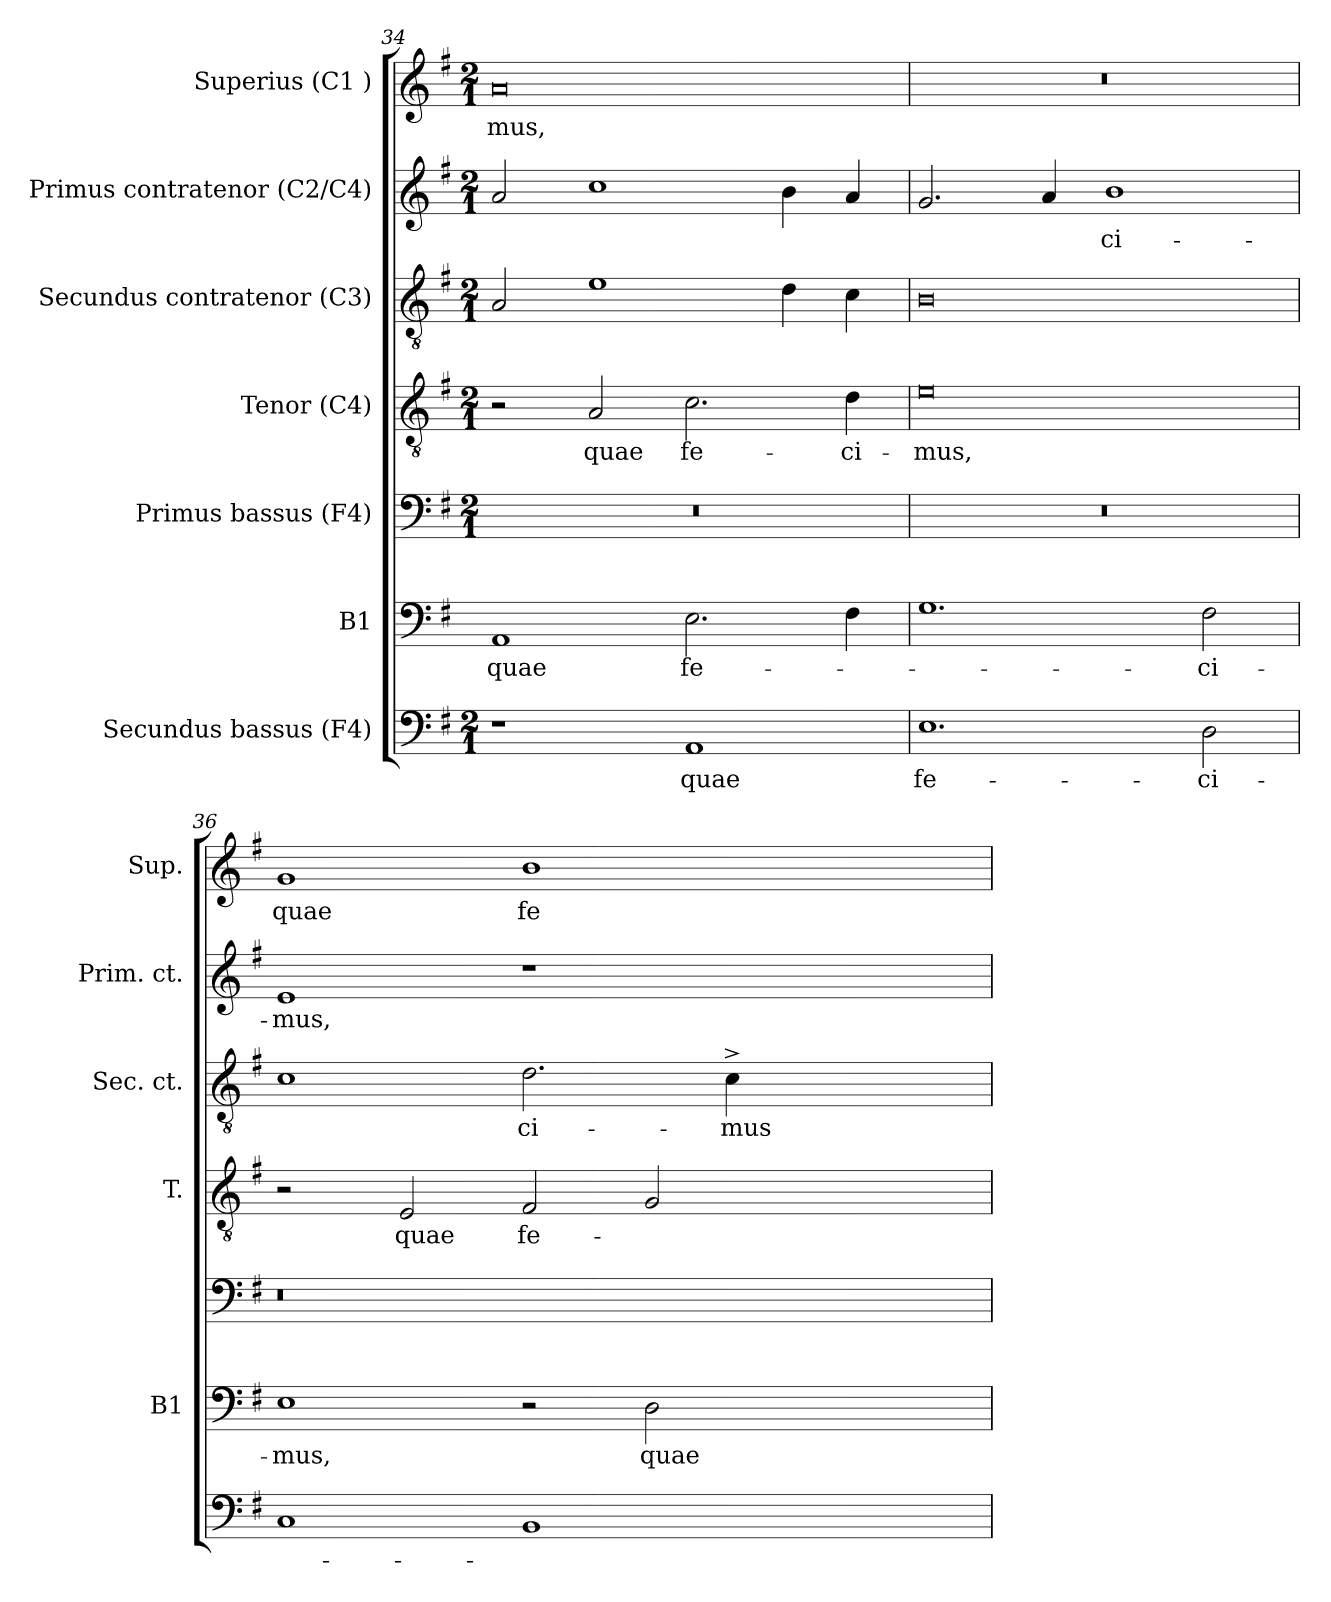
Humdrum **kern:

**kern	**text	**kern	**text	**kern	**kern	**text	**kern	**text	**kern	**text	**kern	**text
*part7	*part7	*part6	*part6	*part5	*part4	*part4	*part3	*part3	*part2	*part2	*part1	*part1
*staff7	*staff7	*staff6	*staff6	*staff5	*staff4	*staff4	*staff3	*staff3	*staff2	*staff2	*staff1	*staff1
*I"Secundus bassus (F4)	*	*I"B1	*	*I"Primus bassus (F4)	*I"Tenor (C4)	*	*I"Secundus contratenor (C3)	*	*I"Primus contratenor (C2/C4)	*	*I"Superius (C1 )	*
*	*	*I'B1	*	*	*I'T.	*	*I'Sec. ct.	*	*I'Prim. ct.	*	*I'Sup.	*
!!LO:LB:g=z
*clefF4	*	*clefF4	*	*clefF4	*clefGv2	*	*clefGv2	*	*clefG2	*	*clefG2	*
*k[f#]	*	*k[f#]	*	*k[f#]	*k[f#]	*	*k[f#]	*	*k[f#]	*	*k[f#]	*
*G:	*	*G:	*	*G:	*G:	*	*G:	*	*G:	*	*G:	*
*M2/1	*	*	*	*M2/1	*M2/1	*	*M2/1	*	*M2/1	*	*M2/1	*
=34	=34	=34	=34	=34	=34	=34	=34	=34	=34	=34	=34	=34
!	!	!	!LO:LY:b:cj	!	!	!	!	!	!	!	!	!LO:LY:b:cj
1r	.	1AA	quae	0r	2r	.	2A/	.	2a/	.	0a	-mus,
!	!	!	!	!	!	!LO:LY:b:cj	!	!	!	!	!	!
.	.	.	.	.	2A/	quae	1e	.	1cc	.	.	.
!	!LO:LY:b:cj	!	!LO:LY:b:cj	!	!	!LO:LY:b:cj	!	!	!	!	!	!
1AA	quae	2.E\	fe-	.	2.c\	fe-	.	.	.	.	.	.
.	.	.	.	.	.	.	4d\	.	4b\	.	.	.
!	!	!	!	!	!	!LO:LY:b:cj	!	!	!	!	!	!
.	.	4F#\	.	.	4d\	-ci-	4c\	.	4a/	.	.	.
=35	=35	=35	=35	=35	=35	=35	=35	=35	=35	=35	=35	=35
!	!LO:LY:b:cj	!	!	!	!	!LO:LY:b:cj	!	!	!	!	!	!
1.E	fe-	1.G	.	0r	0e	-mus,	0B	.	2.g/	.	0r	.
.	.	.	.	.	.	.	.	.	4a/	.	.	.
!	!	!	!	!	!	!	!	!	!	!LO:LY:b:cj	!	!
.	.	.	.	.	.	.	.	.	1b	-ci-	.	.
!	!LO:LY:b:cj	!	!LO:LY:b:cj	!	!	!	!	!	!	!	!	!
2D\	-ci-	2F#\	-ci-	.	.	.	.	.	.	.	.	.
=36	=36	=36	=36	=36	=36	=36	=36	=36	=36	=36	=36	=36
!	!	!	!LO:LY:b:cj	!	!	!	!	!	!	!LO:LY:b:cj	!	!LO:LY:b:cj
1C	.	1E	-mus,	0r	2r	.	1c	.	1e	-mus,	1g	quae
!	!	!	!	!	!	!LO:LY:b:cj	!	!	!	!	!	!
.	.	.	.	.	2E/	quae	.	.	.	.	.	.
!	!	!	!	!	!	!LO:LY:b:cj	!	!LO:LY:b:cj	!LO:N:vis=1	!	!	!LO:LY:b:cj
1BB	.	2r	.	.	2F#/	fe-	2.d\	-ci-	0r	.	1b	fe-
!	!	!	!LO:LY:b:cj	!	!	!	!	!	!	!	!	!
.	.	2D\	quae	.	2G/	.	.	.	.	.	.	.
!	!	!	!	!	!	!	!	!LO:LY:b:cj	!	!	!	!
.	.	.	.	.	.	.	4c^<\	-mus	.	.	.	.
1ryy	.	1ryy	.	1ryy	1ryy	.	1ryy	.	.	.	1ryy	.
=	=	=	=	=	=	=	=	=	=	=	=	=
*-	*-	*-	*-	*-	*-	*-	*-	*-	*-	*-	*-	*-
